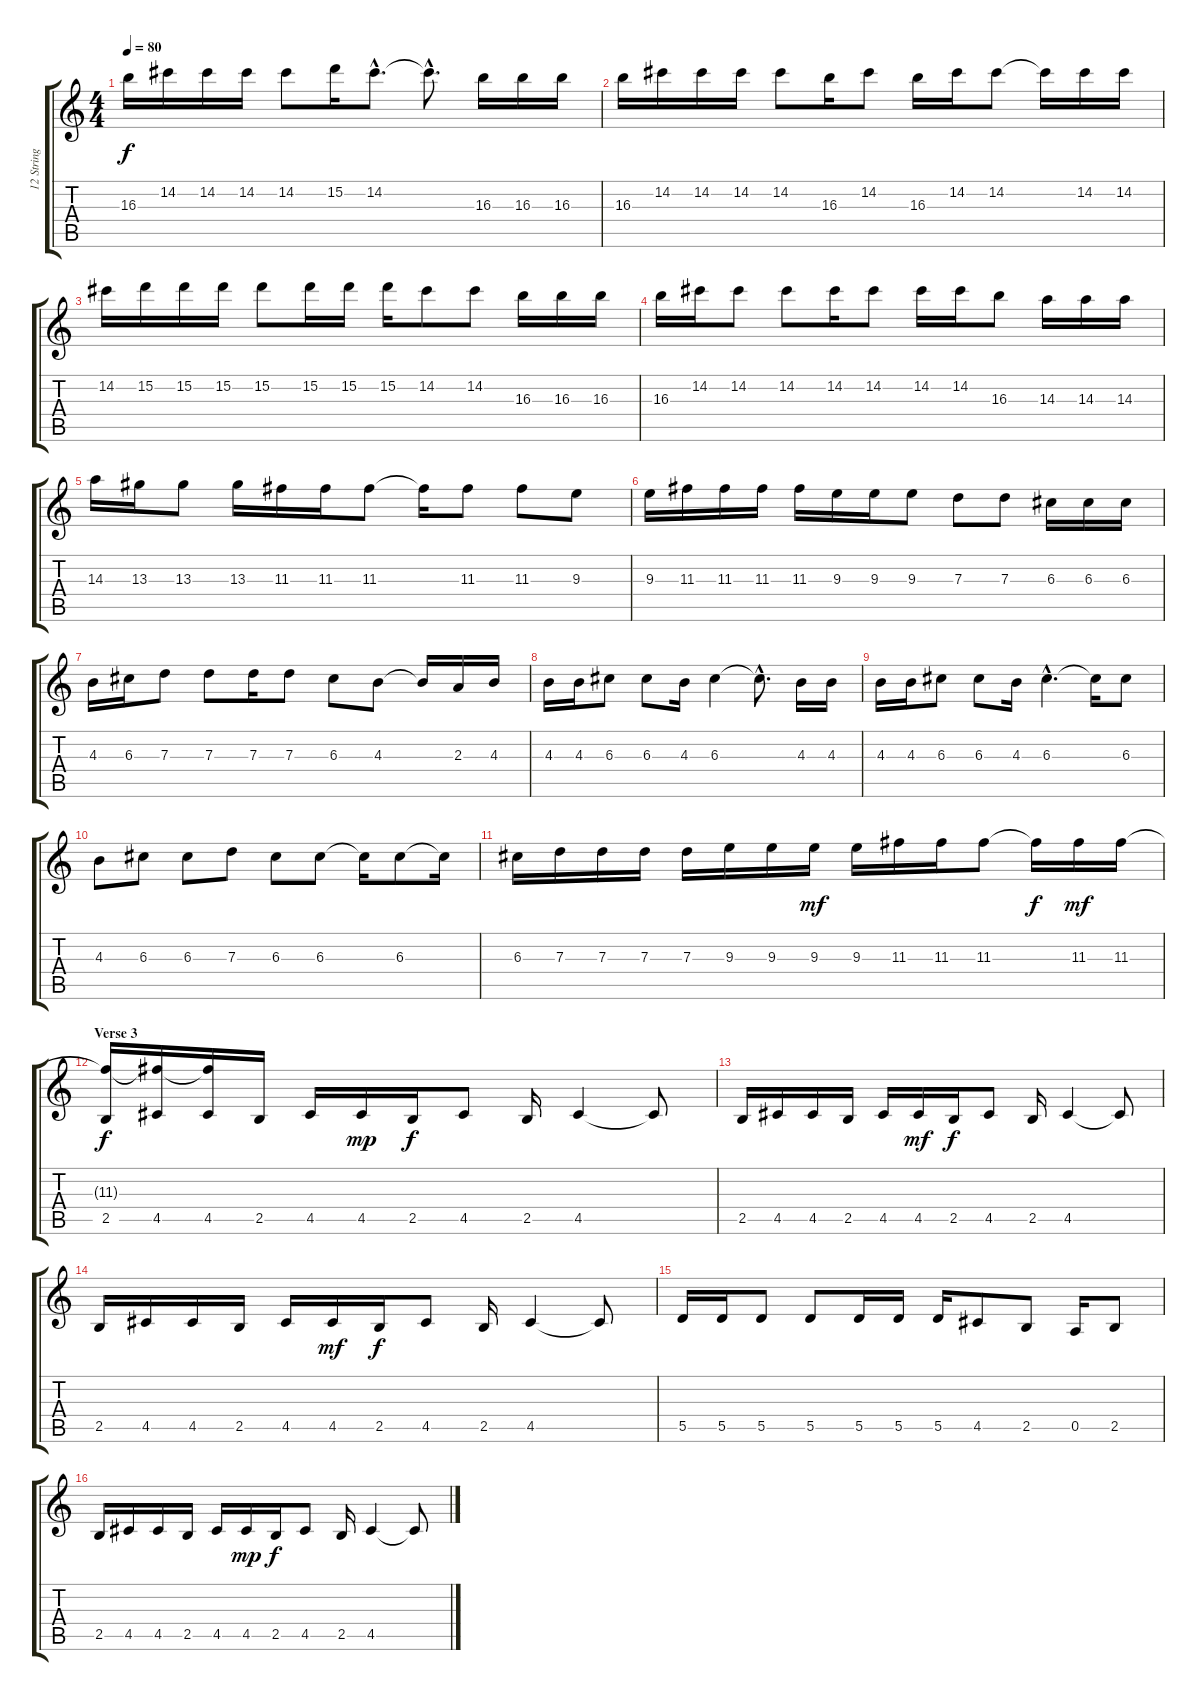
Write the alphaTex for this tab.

\track ("12 String" "12 String") {instrument acousticguitarsteel}
\staff {score tabs}
\tuning (E4 B3 G3 D3 A2 E2) {hide}
\ts (4 4)
\tempo 80
\clef g2
\ks c
16.3.16{dy f} 14.2.16 14.2.16 14.2.16 14.2.8 15.2.16 14.2{hac}.8{d} 14.2{hac t}.8{d} 16.3.16 16.3.16 16.3.16 |
16.3.16 14.2.16 14.2.16 14.2.16 14.2.8 16.3.16 14.2.8 16.3.16 14.2.16 14.2.8 14.2{t}.16 14.2.16 14.2.16 |
14.2.16 15.2.16 15.2.16 15.2.16 15.2.8 15.2.16 15.2.16 15.2.16 14.2.8 14.2.8 16.3.16 16.3.16 16.3.16 |
16.3.16 14.2.16 14.2.8 14.2.8 14.2.16 14.2.8 14.2.16 14.2.16 16.3.8 14.3.16 14.3.16 14.3.16 |
14.3.16 13.3.16 13.3.8 13.3.16 11.3.16 11.3.16 11.3.8 11.3{t}.16 11.3.8 11.3.8 9.3.8 |
9.3.16 11.3.16 11.3.16 11.3.16 11.3.16 9.3.16 9.3.16 9.3.8 7.3.8 7.3.8 6.3.16 6.3.16 6.3.16 |
4.3.16 6.3.16 7.3.8 7.3.8 7.3.16 7.3.8 6.3.8 4.3.8 4.3{t}.16 2.3.16 4.3.16 |
4.3.16 4.3.16 6.3.8 6.3.8 4.3.16 6.3.4 6.3{hac t}.8{d} 4.3.16 4.3.16 |
4.3.16 4.3.16 6.3.8 6.3.8 4.3.16 6.3{hac}.4{d} 6.3{t}.16 6.3.8 |
4.3.8 6.3.8 6.3.8 7.3.8 6.3.8 6.3.8 6.3{t}.16 6.3.8 6.3{t}.16 |
6.3.16 7.3.16 7.3.16 7.3.16 7.3.16 9.3.16 9.3.16 9.3.16{dy mf} 9.3.16 11.3.16 11.3.16 11.3.8 11.3{t}.16{dy f} 11.3.16{dy mf} 11.3.16 |
\section ("" "Verse 3")
(11.3{t} 2.5).16{dy f volume 10 instrument acousticguitarsteel} (11.3{t} 4.5).16 (11.3{t} 4.5).16 2.5.16 4.5.16 4.5.16{dy mp} 2.5.16{dy f} 4.5.8 2.5.16 4.5.4 4.5{t}.8 |
2.5.16 4.5.16 4.5.16 2.5.16 4.5.16 4.5.16{dy mf} 2.5.16{dy f} 4.5.8 2.5.16 4.5.4 4.5{t}.8 |
2.5.16 4.5.16 4.5.16 2.5.16 4.5.16 4.5.16{dy mf} 2.5.16{dy f} 4.5.8 2.5.16 4.5.4 4.5{t}.8 |
5.5.16 5.5.16 5.5.8 5.5.8 5.5.16 5.5.16 5.5.16 4.5.8 2.5.8 0.5.16 2.5.8 |
2.5.16 4.5.16 4.5.16 2.5.16 4.5.16 4.5.16{dy mp} 2.5.16{dy f} 4.5.8 2.5.16 4.5.4 4.5{t}.8
